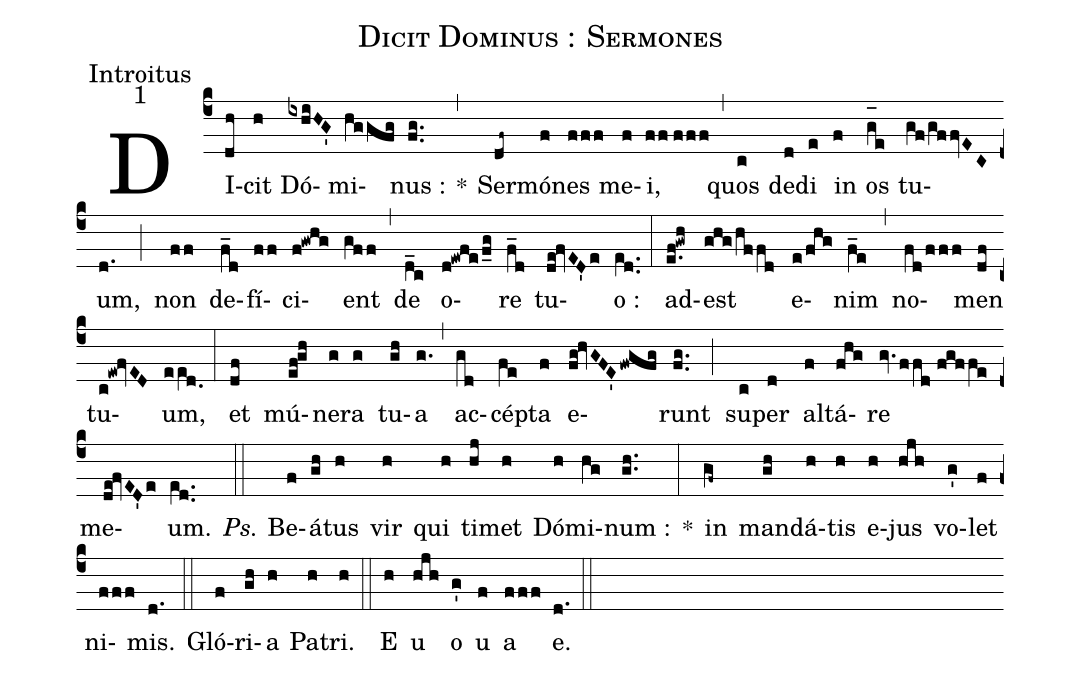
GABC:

name:Dicit Dominus : Sermones;
office-part:Introitus;
mode:1;
%%
(c4) DI(dh)cit(h) Dó(ixhiHG')mi(hggfg)nus :(fg..) *(,) Ser(df~)mó(f)nes(fff) me(f)i,(ff//fff) (,) quos(c) de(d)di(e) in(f) os(g_[oh:h]e) tu(gf/gffvEC)um,(d.) (;) non(ff) de(f_d)fí(ff)ci(f!gwhg)ent(gff) (,) de(d_c) o(d!ewfe/f_g)re(f_d) tu(de!fvED'e)o :(e[ll:1]d..) (:) ad(e.f!gwh)est(ghg/hffd) e(e/fhg)nim(f_e) (,) no(fd/fff)men(df) tu(c!ew!fvED)um,(ee[ll:1]d.0) (:) et(df) mú(ef!gh)ne(g)ra(g) tu(gh)a(g.) (,) ac(gd)cé(fe)pta(f) e(fg!hvGFE'fwgfg)runt(fg..) (;) su(c)per(d) al(f)tá(fhg)re(gv.ffd//fgffe) me(de!fvED'e)um.(e[ll:1]d..) (::) <i>Ps.</i> Be(f)á(gh)tus(h) vir(h) qui(h) ti(hj)met(h) Dó(h)mi(hg)num :(gh..) *(:) in(gf~) man(gh)dá(h)tis(h) e(h)jus(hjh) vo(g')let(f) ni(fff)mis.(d.) (::) Gló(f)ri(gh)a(h) Pa(h)tri.(h) (::) <eu>E(h) u(hjh) o(g') u(f) a(fff) e.</eu>(d.) (::)
